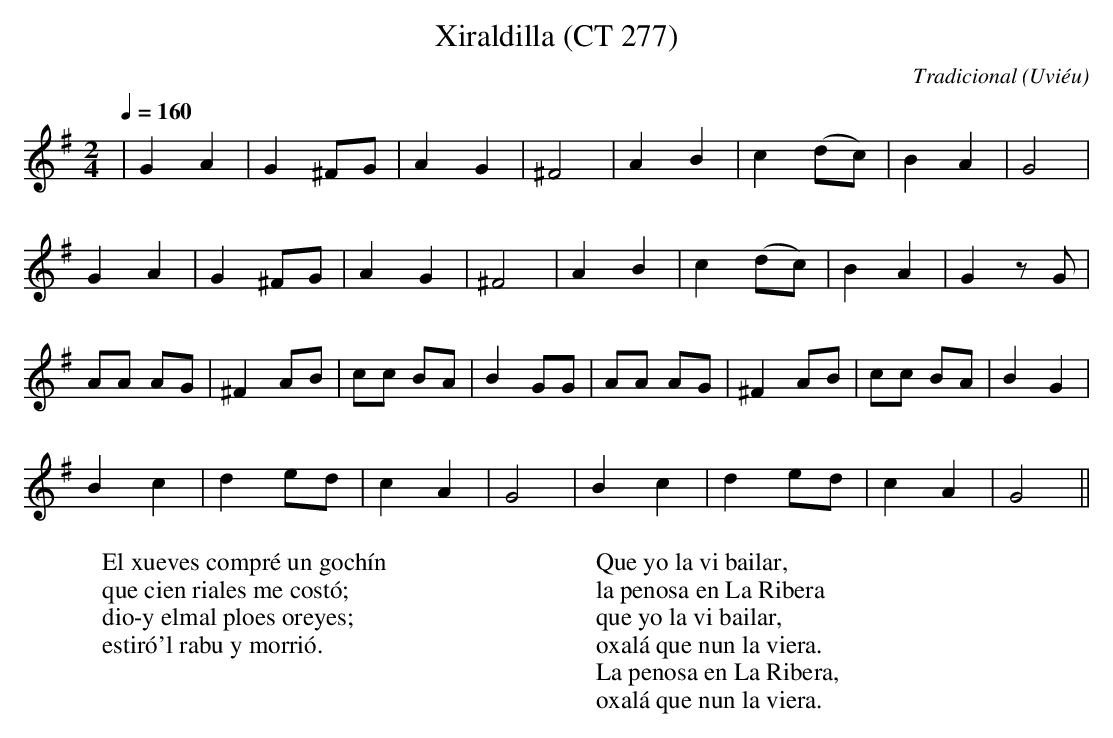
X:1
T:Xiraldilla (CT 277)
C:Tradicional
O:Uviéu
M:2/4
L:1/8
Q:1/4=160
W:El xueves compré un gochín
W:que cien riales me costó;
W:dio-y elmal ploes oreyes;
W:estiró'l rabu y morrió.
W:
W:Que yo la vi bailar,
W:la penosa en La Ribera
W:que yo la vi bailar,
W:oxalá que nun la viera.
W:La penosa en La Ribera,
W:oxalá que nun la viera.
K:G
|G2 A2|G2 ^FG|A2 G2|^F4|A2 B2|c2 (dc)|B2 A2|G4|
G2 A2|G2 ^FG|A2 G2|^F4|A2 B2|c2 (dc)|B2 A2|G2 zG|
AA AG|^F2 AB|cc BA|B2 GG|AA AG|^F2 AB|cc BA|B2 G2|
B2 c2|d2 ed|c2 A2|G4|B2 c2|d2 ed|c2 A2|G4||
